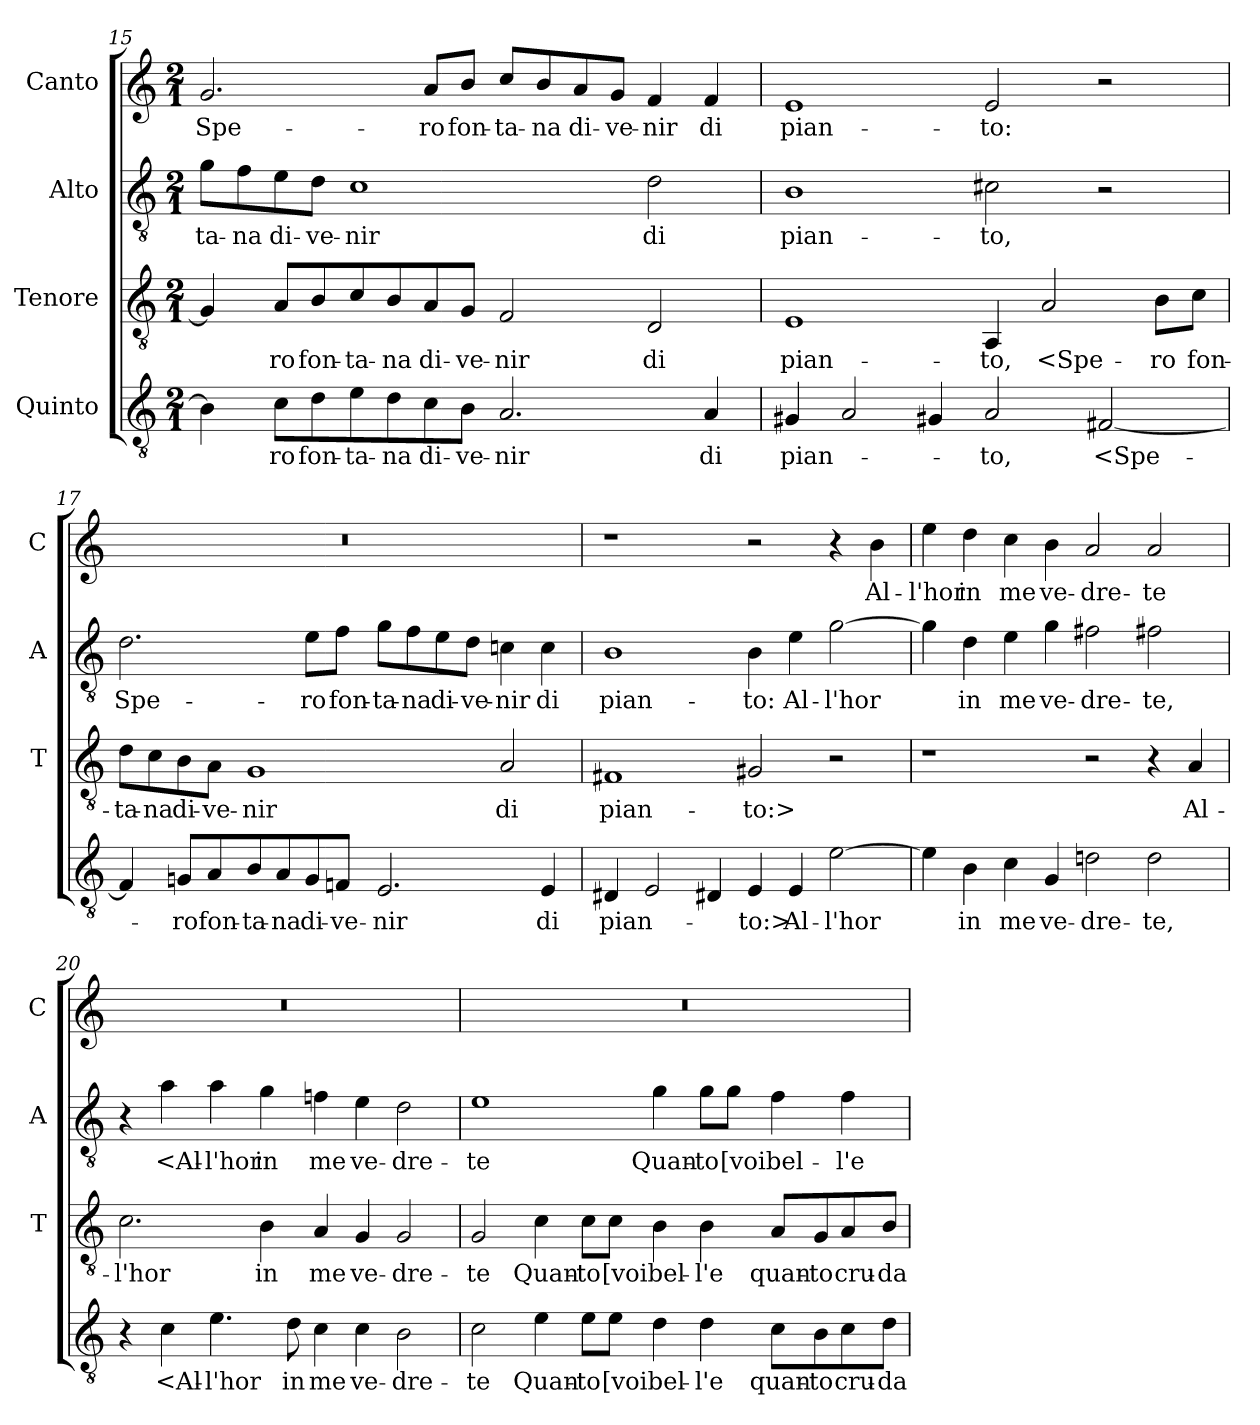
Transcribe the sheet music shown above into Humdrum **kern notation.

**kern	**text	**kern	**text	**kern	**text	**kern	**text
*part4	*part4	*part3	*part3	*part2	*part2	*part1	*part1
*staff4	*staff4	*staff3	*staff3	*staff2	*staff2	*staff1	*staff1
*I"Quinto	*	*I"Tenore	*	*I"Alto	*	*I"Canto	*
*	*	*I'T	*	*I'A	*	*I'C	*
*clefGv2	*	*clefGv2	*	*clefGv2	*	*clefG2	*
*k[]	*	*k[]	*	*k[]	*	*k[]	*
*C:	*	*C:	*	*C:	*	*C:	*
*M2/1	*	*M2/1	*	*M2/1	*	*M2/1	*
=15	=15	=15	=15	=15	=15	=15	=15
4B]	.	4G]	.	8g\L	-ta-	2.g	Spe-
.	.	.	.	8f\	-na	.	.
8c\L	-ro	8A/L	-ro	8e\	di-	.	.
8d\	fon-	8B/	fon-	8d\J	-ve-	.	.
8e\	-ta-	8c/	-ta-	1c	-nir	.	.
8d\	-na	8B/	-na	.	.	.	.
8c\	di-	8A/	di-	.	.	8a/L	-ro
8B\J	-ve-	8G/J	-ve-	.	.	8b/J	fon-
2.A	-nir	2F	-nir	.	.	8cc/L	-ta-
.	.	.	.	.	.	8b/	-na
.	.	.	.	.	.	8a/	di-
.	.	.	.	.	.	8g/J	-ve-
.	.	2D	di	2d	di	4f	-nir
4A	di	.	.	.	.	4f	di
=16	=16	=16	=16	=16	=16	=16	=16
4G#X	pian-	1E	pian-	1B	pian-	1e	pian-
2A	.	.	.	.	.	.	.
4G#X	.	.	.	.	.	.	.
2A	-to,	4AA	-to,	2c#X	-to,	2e	-to:
.	.	2A	<Spe-	.	.	.	.
[2F#X	<Spe-	.	.	2r	.	2r	.
.	.	8B\L	-ro	.	.	.	.
.	.	8c\J	fon-	.	.	.	.
=17	=17	=17	=17	=17	=17	=17	=17
4F#]	.	8d\L	-ta-	2.d	Spe-	0r	.
.	.	8c\	-na	.	.	.	.
8Gn/L	-ro	8B\	di-	.	.	.	.
8A/	fon-	8A\J	-ve-	.	.	.	.
8B/	-ta-	1G	-nir	.	.	.	.
8A/	-na	.	.	.	.	.	.
8G/	di-	.	.	8e\L	-ro	.	.
8Fn/J	-ve-	.	.	8f\J	fon-	.	.
2.E	-nir	.	.	8g\L	-ta-	.	.
.	.	.	.	8f\	-na	.	.
.	.	.	.	8e\	di-	.	.
.	.	.	.	8d\J	-ve-	.	.
.	.	2A	di	4cn	-nir	.	.
4E	di	.	.	4c	di	.	.
=18	=18	=18	=18	=18	=18	=18	=18
4D#X	pian-	1F#X	pian-	1B	pian-	1r	.
2E	.	.	.	.	.	.	.
4D#X	.	.	.	.	.	.	.
4E	-to:>	2G#X	-to:>	4B	-to:	2r	.
4E	Al-	.	.	4e	Al-	.	.
[2e	-l'hor	2r	.	[2g	-l'hor	4r	.
.	.	.	.	.	.	4b	Al-
=19	=19	=19	=19	=19	=19	=19	=19
4e]	.	1r	.	4g]	.	4ee	-l'hor
4B	in	.	.	4d	in	4dd	in
4c	me	.	.	4e	me	4cc	me
4G	ve-	.	.	4g	ve-	4b	ve-
2dn	-dre-	2r	.	2f#X	-dre-	2a	-dre-
2d	-te,	4r	.	2f#X	-te,	2a	-te
.	.	4A	Al-	.	.	.	.
=20	=20	=20	=20	=20	=20	=20	=20
4r	.	2.c	-l'hor	4r	.	0r	.
4c	<Al-	.	.	4a	<Al-	.	.
4.e	-l'hor	.	.	4a	-l'hor	.	.
.	.	4B	in	4g	in	.	.
8d	in	.	.	.	.	.	.
4c	me	4A	me	4fn	me	.	.
4c	ve-	4G	ve-	4e	ve-	.	.
2B	-dre-	2G	-dre-	2d	-dre-	.	.
=21	=21	=21	=21	=21	=21	=21	=21
2c	-te	2G	-te	1e	-te	0r	.
4e	Quan-	4c	Quan-	.	.	.	.
8e\L	-to	8c\L	-to	.	.	.	.
8e\J	[voi	8c\J	[voi	.	.	.	.
4d	bel-	4B	bel-	4g	Quan-	.	.
4d	-l'e	4B	-l'e	8g\L	-to	.	.
.	.	.	.	8g\J	[voi	.	.
8c\L	quan-	8A/L	quan-	4f	bel-	.	.
8B\	-to	8G/	-to	.	.	.	.
8c\	cru-	8A/	cru-	4f	-l'e	.	.
8d\J	-da	8B/J	-da	.	.	.	.
=	=	=	=	=	=	=	=
*-	*-	*-	*-	*-	*-	*-	*-
